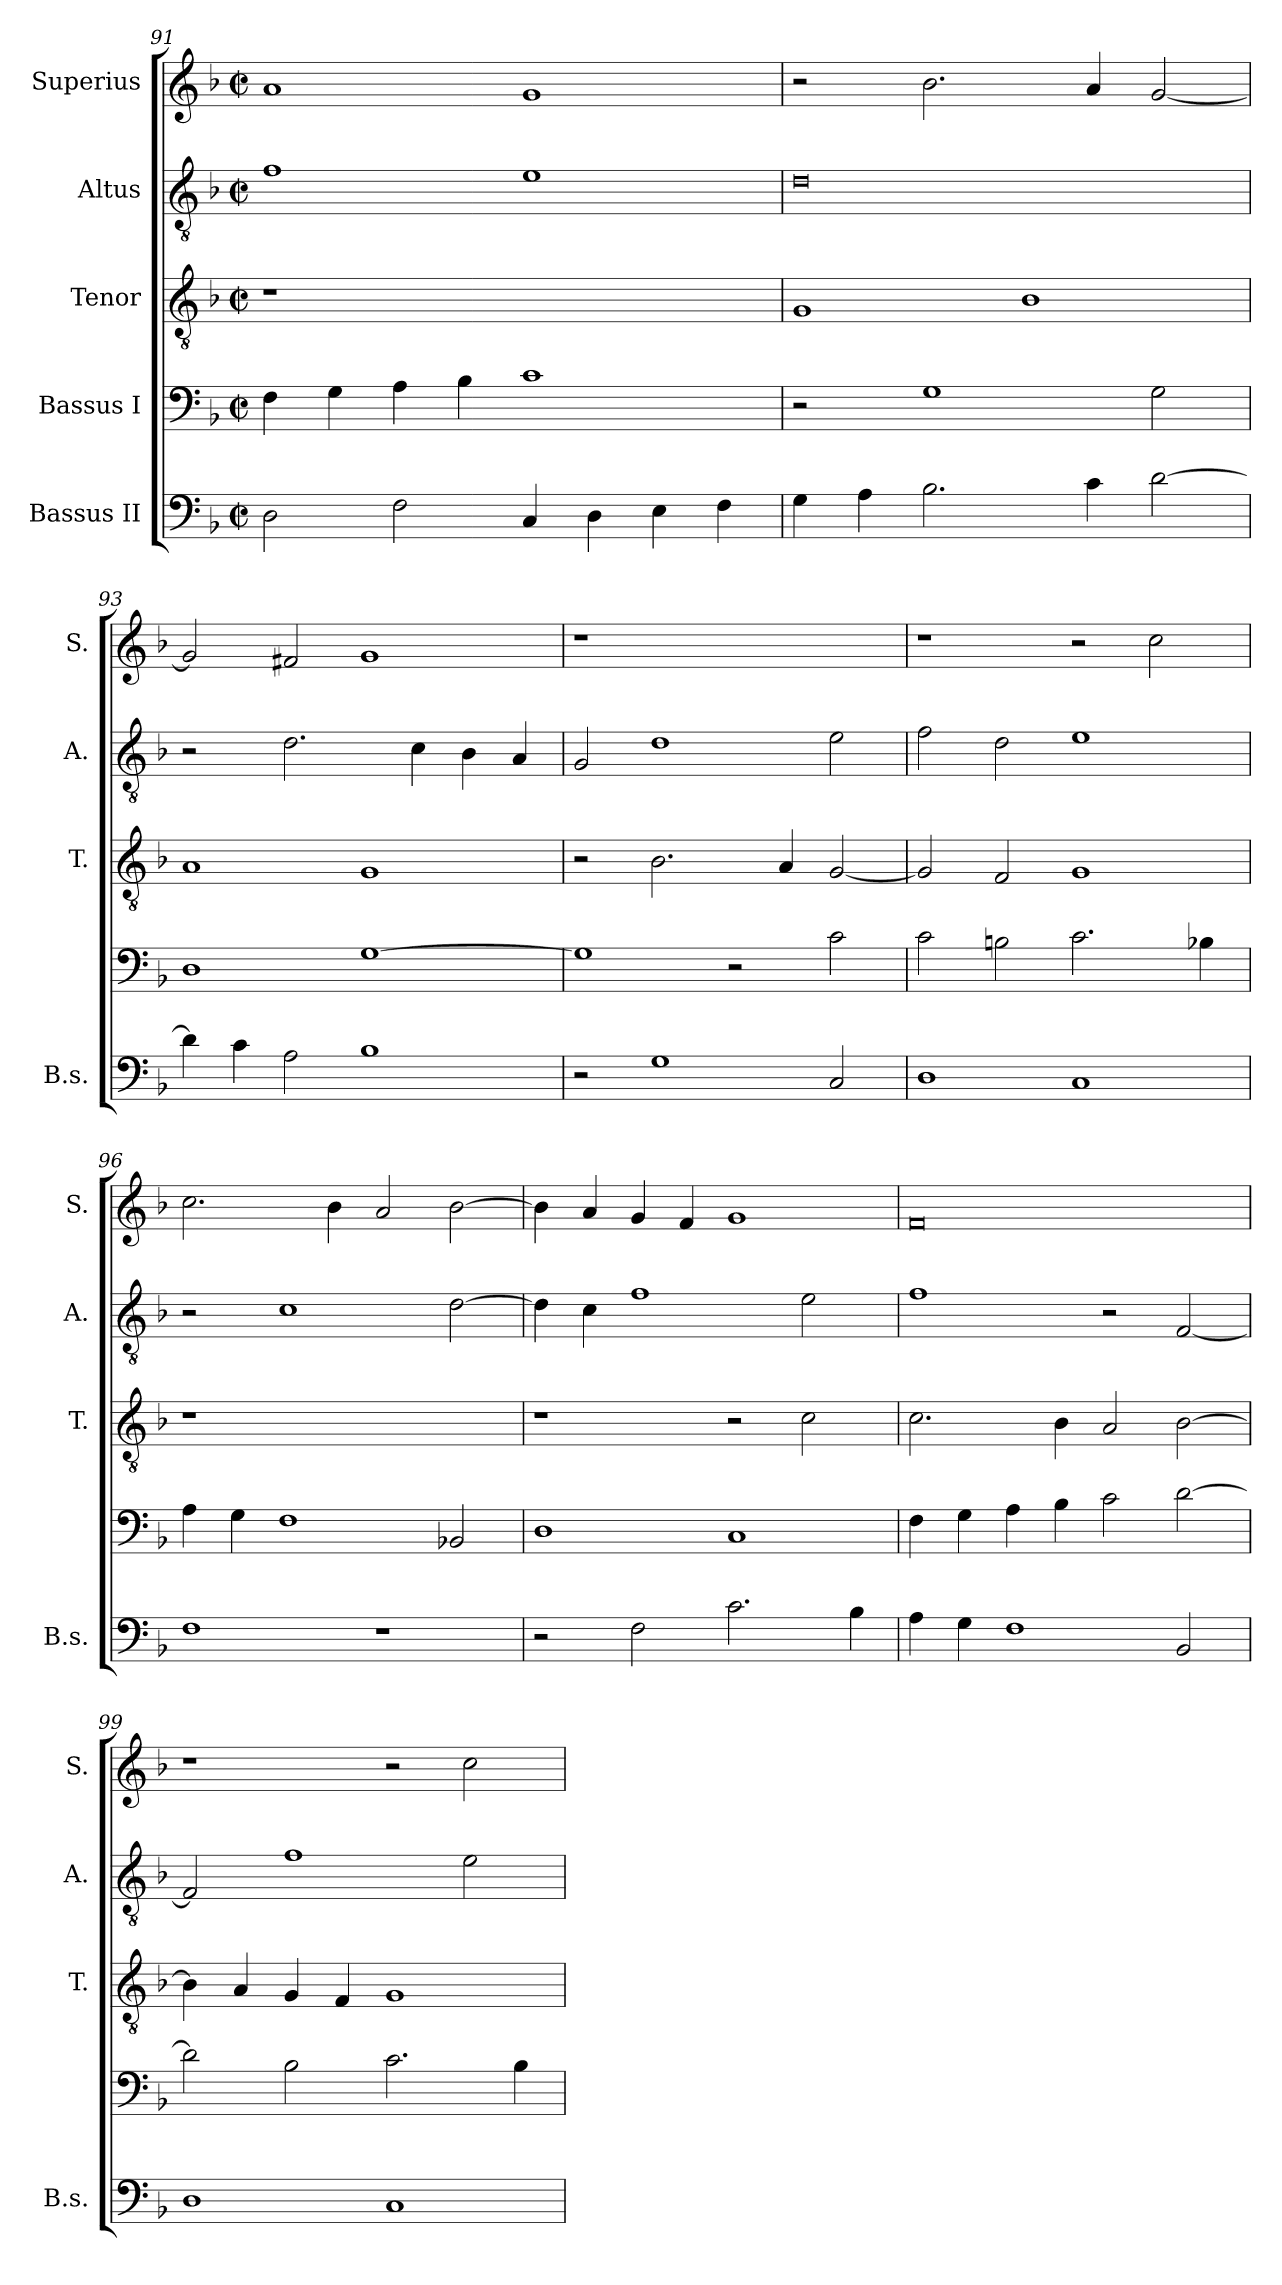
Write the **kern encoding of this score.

**kern	**kern	**kern	**kern	**kern
*part5	*part4	*part3	*part2	*part1
*staff5	*staff4	*staff3	*staff2	*staff1
*I"Bassus II	*I"Bassus I	*I"Tenor	*I"Altus	*I"Superius
*I'B.s.	*	*I'T.	*I'A.	*I'S.
*clefF4	*clefF4	*clefGv2	*clefGv2	*clefG2
*	*	*ITrd7c12	*ITrd7c12	*
*k[b-]	*k[b-]	*k[b-]	*k[b-]	*k[b-]
*F:	*F:	*F:	*F:	*F:
*M2/2	*M2/2	*M2/2	*M2/2	*M2/2
*met(c|)	*met(c|)	*met(c|)	*met(c|)	*met(c|)
=91	=91	=91	=91	=91
!	!	!LO:N:vis=1	!	!
2Di\	4Fi\	1r	1Fi	1ai
.	4Gi\	.	.	.
2Fi\	4Ai\	.	.	.
.	4B-i\	.	.	.
4Ci/	1ci	1ryy	1Ei	1gi
4Di\	.	.	.	.
4Ei\	.	.	.	.
4Fi\	.	.	.	.
=92	=92	=92	=92	=92
4Gi\	2r	1GGi	0Di	2r
4Ai\	.	.	.	.
2.B-i\	1Gi	.	.	2.b-i\
.	.	1BB-i	.	.
4ci\	.	.	.	4ai/
[>2di\	2Gi\	.	.	[<2gi/
=93	=93	=93	=93	=93
4di\]	1Di	1AAi	2r	2gi/]
4ci\	.	.	.	.
2Ai\	.	.	2.Di\	2f#Xi/
1B-i	[>1Gi	1GGi	.	1gi
.	.	.	4Ci\	.
.	.	.	4BB-i\	.
.	.	.	4AAi/	.
=94	=94	=94	=94	=94
!	!	!	!	!LO:N:vis=1
2r	1Gi]	2r	2GGi/	1r
1Gi	.	2.BB-i\	1Di	.
.	2r	.	.	1ryy
.	.	4AAi/	.	.
2Ci/	2ci\	[<2GGi/	2Ei\	.
!!LO:LB:g=z
=95	=95	=95	=95	=95
1Di	2ci\	2GGi/]	2Fi\	1r
.	2Bni\	2FFi/	2Di\	.
1Ci	2.ci\	1GGi	1Ei	2r
.	.	.	.	2cci\
.	4B-i\	.	.	.
=96	=96	=96	=96	=96
!	!	!LO:N:vis=1	!	!
1Fi	4Ai\	1r	2r	2.cci\
.	4Gi\	.	.	.
.	1Fi	.	1Ci	.
.	.	.	.	4b-i\
1r	.	1ryy	.	2ai/
.	2BB-Xi/	.	[>2Di\	[>2b-i\
=97	=97	=97	=97	=97
2r	1Di	1r	4Di\]	4b-i\]
.	.	.	4Ci\	4ai/
2Fi\	.	.	1Fi	4gi/
.	.	.	.	4fi/
2.ci\	1Ci	2r	.	1gi
.	.	2Ci\	2Ei\	.
4B-i\	.	.	.	.
=98	=98	=98	=98	=98
4Ai\	4Fi\	2.Ci\	1Fi	0fi
4Gi\	4Gi\	.	.	.
1Fi	4Ai\	.	.	.
.	4B-i\	4BB-i\	.	.
.	2ci\	2AAi/	2r	.
2BB-i/	[>2di\	[>2BB-i\	[<2FFi/	.
!!LO:PB:g=z
=99	=99	=99	=99	=99
1Di	2di\]	4BB-i\]	2FFi/]	1r
.	.	4AAi/	.	.
.	2B-i\	4GGi/	1Fi	.
.	.	4FFi/	.	.
1Ci	2.ci\	1GGi	.	2r
.	.	.	2Ei\	2cci\
.	4B-i\	.	.	.
=	=	=	=	=
*-	*-	*-	*-	*-
